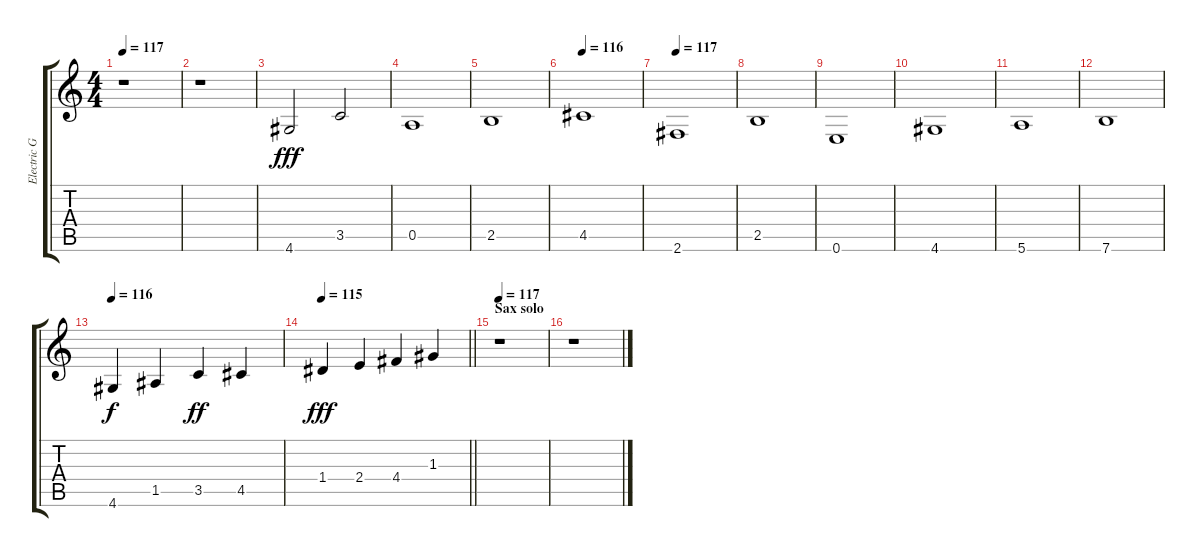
\track ("Electric Guitar" "Electric G") {instrument overdrivenguitar}
\staff {score tabs}
\tuning (E4 B3 G3 D3 A2 E2) {hide}
\ts (4 4)
\tempo 117
\clef g2
\ks c
r.1{dy fff} |
r.1 |
4.6.2 3.5.2 |
0.5.1 |
2.5.1 |
\tempo 116
4.5.1 |
\tempo 117
2.6.1 |
2.5.1 |
0.6.1 |
4.6.1 |
5.6.1 |
7.6.1 |
\tempo 116
4.6.4{dy f} 1.5.4 3.5.4{dy ff} 4.5.4 |
\tempo 115
\barLineRight lightlight
1.4.4{dy fff} 2.4.4 4.4.4 1.3.4 |
\section ("" "Sax solo")
\tempo 117
r.1 |
r.1
